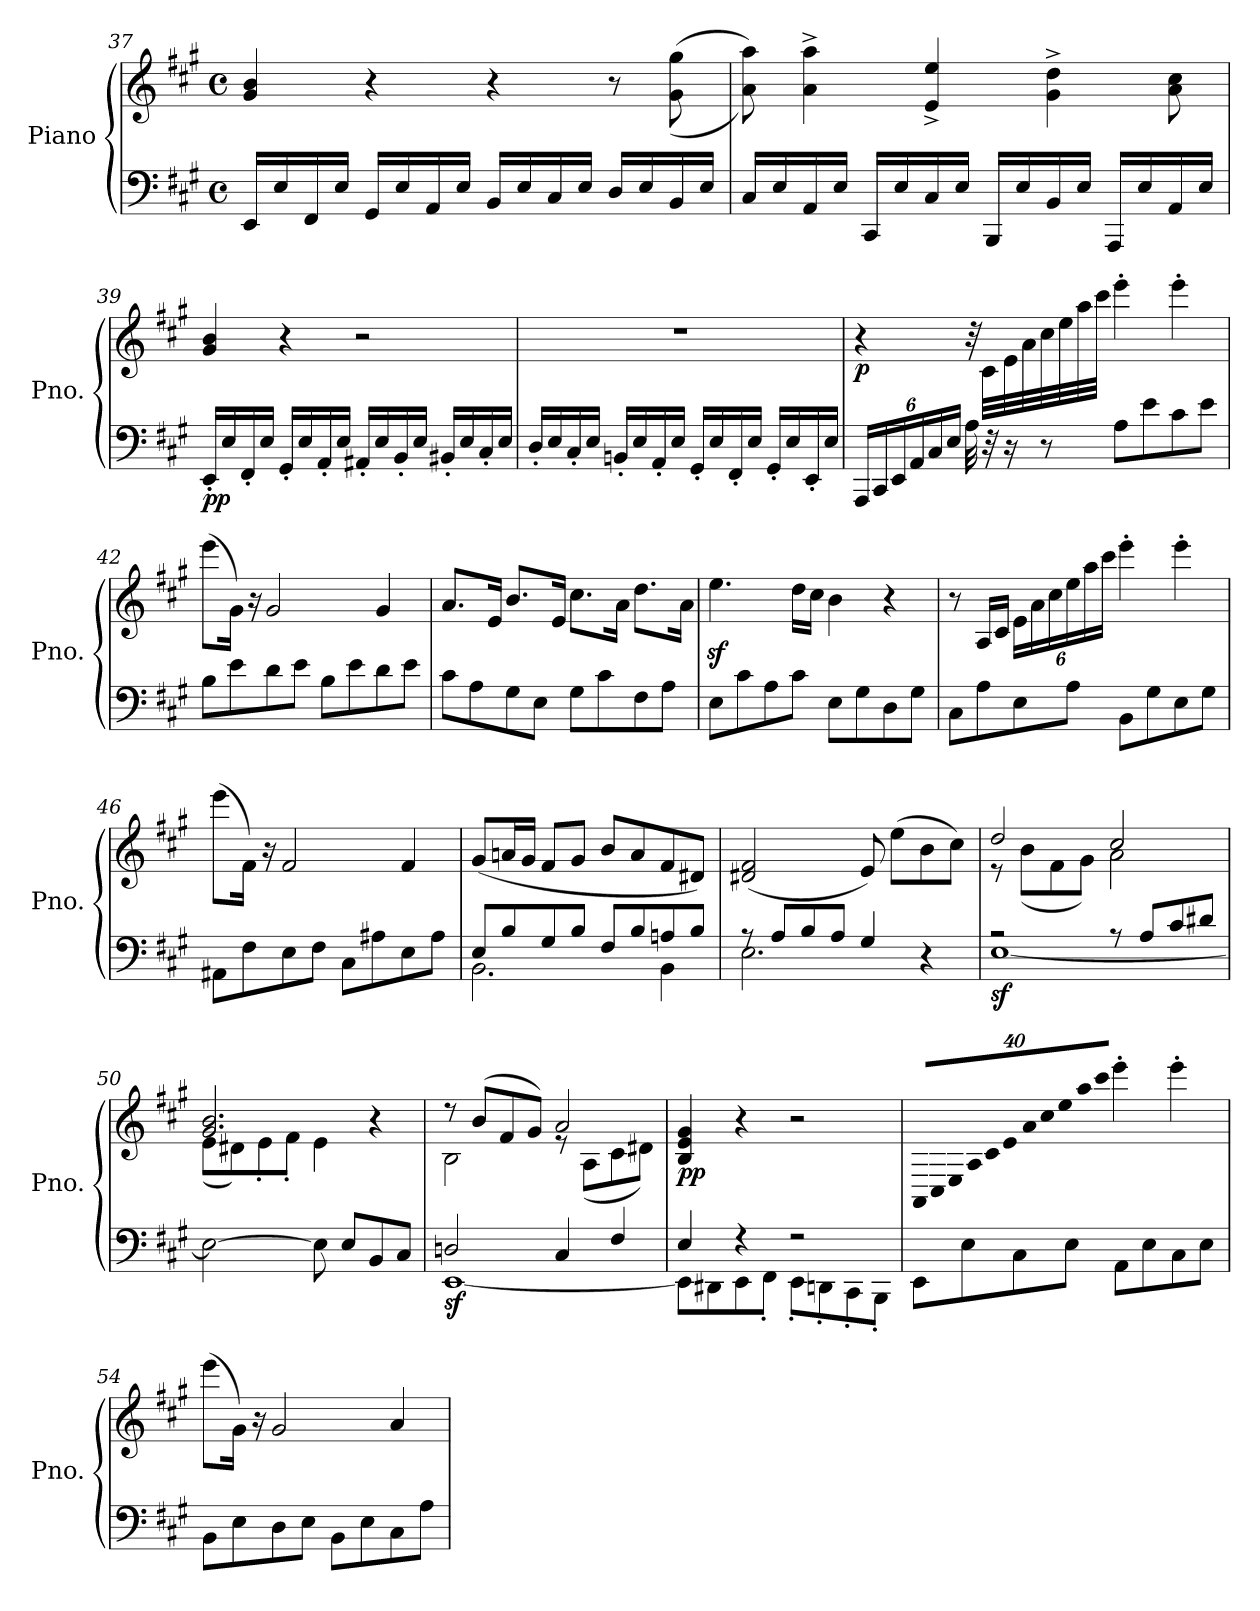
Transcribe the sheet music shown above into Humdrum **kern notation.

**kern	**kern	**dynam
*part1	*part1	*part1
*staff2	*staff1	*staff1/2
*I"Piano	*	*
*I'Pno.	*	*
*clefF4	*clefG2	*
*k[f#c#g#]	*k[f#c#g#]	*
*A:	*A:	*
*M4/4	*M4/4	*
*met(c)	*met(c)	*
=37	=37	=37
16EE/LL	4g#/ 4b/	.
16E/	.	.
16FF#/	.	.
16E/JJ	.	.
16GG#/LL	4r	.
16E/	.	.
16AA/	.	.
16E/JJ	.	.
16BB/LL	4r	.
16E/	.	.
16C#/	.	.
16E/JJ	.	.
16D/LL	8r	.
16E/	.	.
16BB/	(>(>8g#\ 8gg#\	.
16E/JJ	.	.
!!LO:LB:g=z
=38	=38	=38
16C#/LL	8a\ 8aa\))	.
16E/	.	.
16AA/	4a\^ 4aa\^	.
16E/JJ	.	.
16CC#/LL	.	.
16E/	.	.
16C#/	4e/^ 4ee/^	.
16E/JJ	.	.
16BBB/LL	.	.
16E/	.	.
16BB/	4g#\^ 4dd\^	.
16E/JJ	.	.
16AAA/LL	.	.
16E/	.	.
16AA/	8a\ 8cc#\	.
16E/JJ	.	.
=39	=39	=39
!	!	!LO:DY:b=2
16EE'/LL	4g#/ 4b/	pp
16E/	.	.
16FF#'/	.	.
16E/JJ	.	.
16GG#'/LL	4r	.
16E/	.	.
16AA'/	.	.
16E/JJ	.	.
16AA#X'/LL	2r	.
16E/	.	.
16BB'/	.	.
16E/JJ	.	.
16BB#X'/LL	.	.
16E/	.	.
16C#'/	.	.
16E/JJ	.	.
!!LO:LB:g=z
=40	=40	=40
16D'/LL	1r	.
16E/	.	.
16C#'/	.	.
16E/JJ	.	.
16BBn'/LL	.	.
16E/	.	.
16AA'/	.	.
16E/JJ	.	.
16GG#'/LL	.	.
16E/	.	.
16FF#'/	.	.
16E/JJ	.	.
16GG#'/LL	.	.
16E/	.	.
16EE'/	.	.
16E/JJ	.	.
=41	=41	=41
*Xbrackettup	*	*
!	!	!LO:DY:b
24AAA/LL	4r	p
24CC#/	.	.
24EE/	.	.
24AA/	.	.
24C#/	.	.
24E/JJ	.	.
32A\	32r	.
32r	32c#\LLL	.
16r	32e\	.
.	32a\	.
8r	32cc#\	.
.	32ee\	.
.	32aa\	.
.	32ccc#\JJJ	.
8A\L	4eee'\	.
8e\	.	.
8c#\	4eee'\	.
8e\J	.	.
!!LO:PB:g=z
=42	=42	=42
8B\L	(>8eee\L	.
8e\	16g#\Jk)	.
.	16r	.
8d\	2g#/	.
8e\J	.	.
8B\L	.	.
8e\	.	.
8d\	4g#/	.
8e\J	.	.
=43	=43	=43
8c#\L	8.a/L	.
8A\	.	.
.	16e/Jk	.
8G#\	8.b/L	.
8E\J	.	.
.	16e/Jk	.
8G#\L	8.cc#\L	.
8c#\	.	.
.	16a\Jk	.
8F#\	8.dd\L	.
8A\J	.	.
.	16a\Jk	.
=44	=44	=44
8E\L	4.eez<\	.
8c#\	.	.
8A\	.	.
8c#\J	16dd\LL	.
.	16cc#\JJ	.
8E\L	4b\	.
8G#\	.	.
8D\	4r	.
8G#\J	.	.
!!LO:LB:g=z
=45	=45	=45
8C#\L	8r	.
8A\	16A/LL	.
.	16c#/JJ	.
*	*Xbrackettup	*
8E\	24e\LL	.
.	24a\	.
.	24cc#\	.
8A\J	24ee\	.
.	24aa\	.
.	24ccc#\JJ	.
8BB\L	4eee'\	.
8G#\	.	.
8E\	4eee'\	.
8G#\J	.	.
!!LO:LB:g=z
=46	=46	=46
8AA#X\L	(>8eee\L	.
8F#\	16f#\Jk)	.
.	16r	.
8E\	2f#/	.
8F#\J	.	.
8C#\L	.	.
8A#X\	.	.
8E\	4f#/	.
8A#\J	.	.
=47	=47	=47
*^	*	*
8E/L	2.BB\	(<8g#/L	.
8B/	.	16an/L	.
.	.	16g#/JJ	.
8G#/	.	8f#/L	.
8B/J	.	8g#/J	.
8F#/L	.	8b/L	.
8B/	.	8a/	.
8An/	4BB\	8f#/	.
8B/J	.	8d#X/J)	.
=48	=48	=48	=48
8rA	2.E\	(<2d#X/ 2f#/	.
8A/L	.	.	.
8B/	.	.	.
8A/J	.	.	.
4G#/	.	8e/)	.
.	.	(>8ee\L	.
4r	4ryy	8b\	.
.	.	8cc#\J)	.
=49	=49	=49	=49
*	*	*^	*
!	!	!	!	!LO:DY:b=2
2rA	[1E	2dd/	8re	sf
.	.	.	(<8b\L	.
.	.	.	8f#\	.
.	.	.	8g#\J)	.
8rA	.	2cc#/	2a\	.
8A/L	.	.	.	.
8c#/	.	.	.	.
8d#X/J	.	.	.	.
!!LO:LB:g=z	!!
=50	=50	=50	=50	=50
2ryy	2E\_	2.g#/ 2.b/	(<8e\L	.
.	.	.	8d#X\)	.
.	.	.	8e'\	.
.	.	.	8f#'\J	.
8ryy	8E\]	.	4e\	.
8E/L	4.ryy	.	.	.
8BB/	.	4r	4ryy	.
8C#/J	.	.	.	.
=51	=51	=51	=51	=51
!	!	!	!	!LO:DY:b=2
2Dn/	[1EE	8r	2B\	sf
.	.	(>8b/L	.	.
.	.	8f#/	.	.
.	.	8g#/J)	.	.
4C#/	.	2a/	8re	.
.	.	.	(<8A\L	.
4F#/	.	.	8c#\	.
.	.	.	8d#X\J)	.
=52	=52	=52	=52	=52
!	!	!	!	!LO:DY:b
*	*	*v	*v	*
4E/	8EE\L]	4B/ 4e/ 4g#/	pp
.	8DD#X\	.	.
4rF	8EE\	4r	.
.	8FF#'\J	.	.
2rF	8EE'\L	2r	.
.	8DDn'\	.	.
.	8CC#'\	.	.
.	8BBB'\J	.	.
!!LO:LB:g=z
=53	=53	=53	=53
!	!	!LO:N:vis=16	!
*v	*v	*	*
8EE\L	640%29AA/LL	.
!	!LO:N:vis=16	!
.	640%29C#/	.
!	!LO:N:vis=16	!
.	640%29E/	.
8E\	.	.
!	!LO:N:vis=16	!
.	640%29A/	.
!	!LO:N:vis=16	!
.	640%29c#/	.
!	!LO:N:vis=16	!
.	640%29e/	.
8C#\	.	.
!	!LO:N:vis=16	!
.	640%29a/	.
!	!LO:N:vis=16	!
.	640%29cc#/	.
!	!LO:N:vis=16	!
.	640%29ee/	.
8E\J	.	.
!	!LO:N:vis=16	!
.	640%29aa/	.
!	!LO:N:vis=16	!
.	640%29ccc#/JJ	.
.	4eee'\	.
8AA\L	.	.
8E\	.	.
.	4eee'\	.
8C#\	.	.
8E\J	.	.
.	640ryy	.
=54	=54	=54
8BB\L	(>8eee\L	.
8E\	16g#\Jk)	.
.	16r	.
8D\	2g#/	.
8E\J	.	.
8BB\L	.	.
8E\	.	.
8C#\	4a/	.
8A\J	.	.
=	=	=
*-	*-	*-
